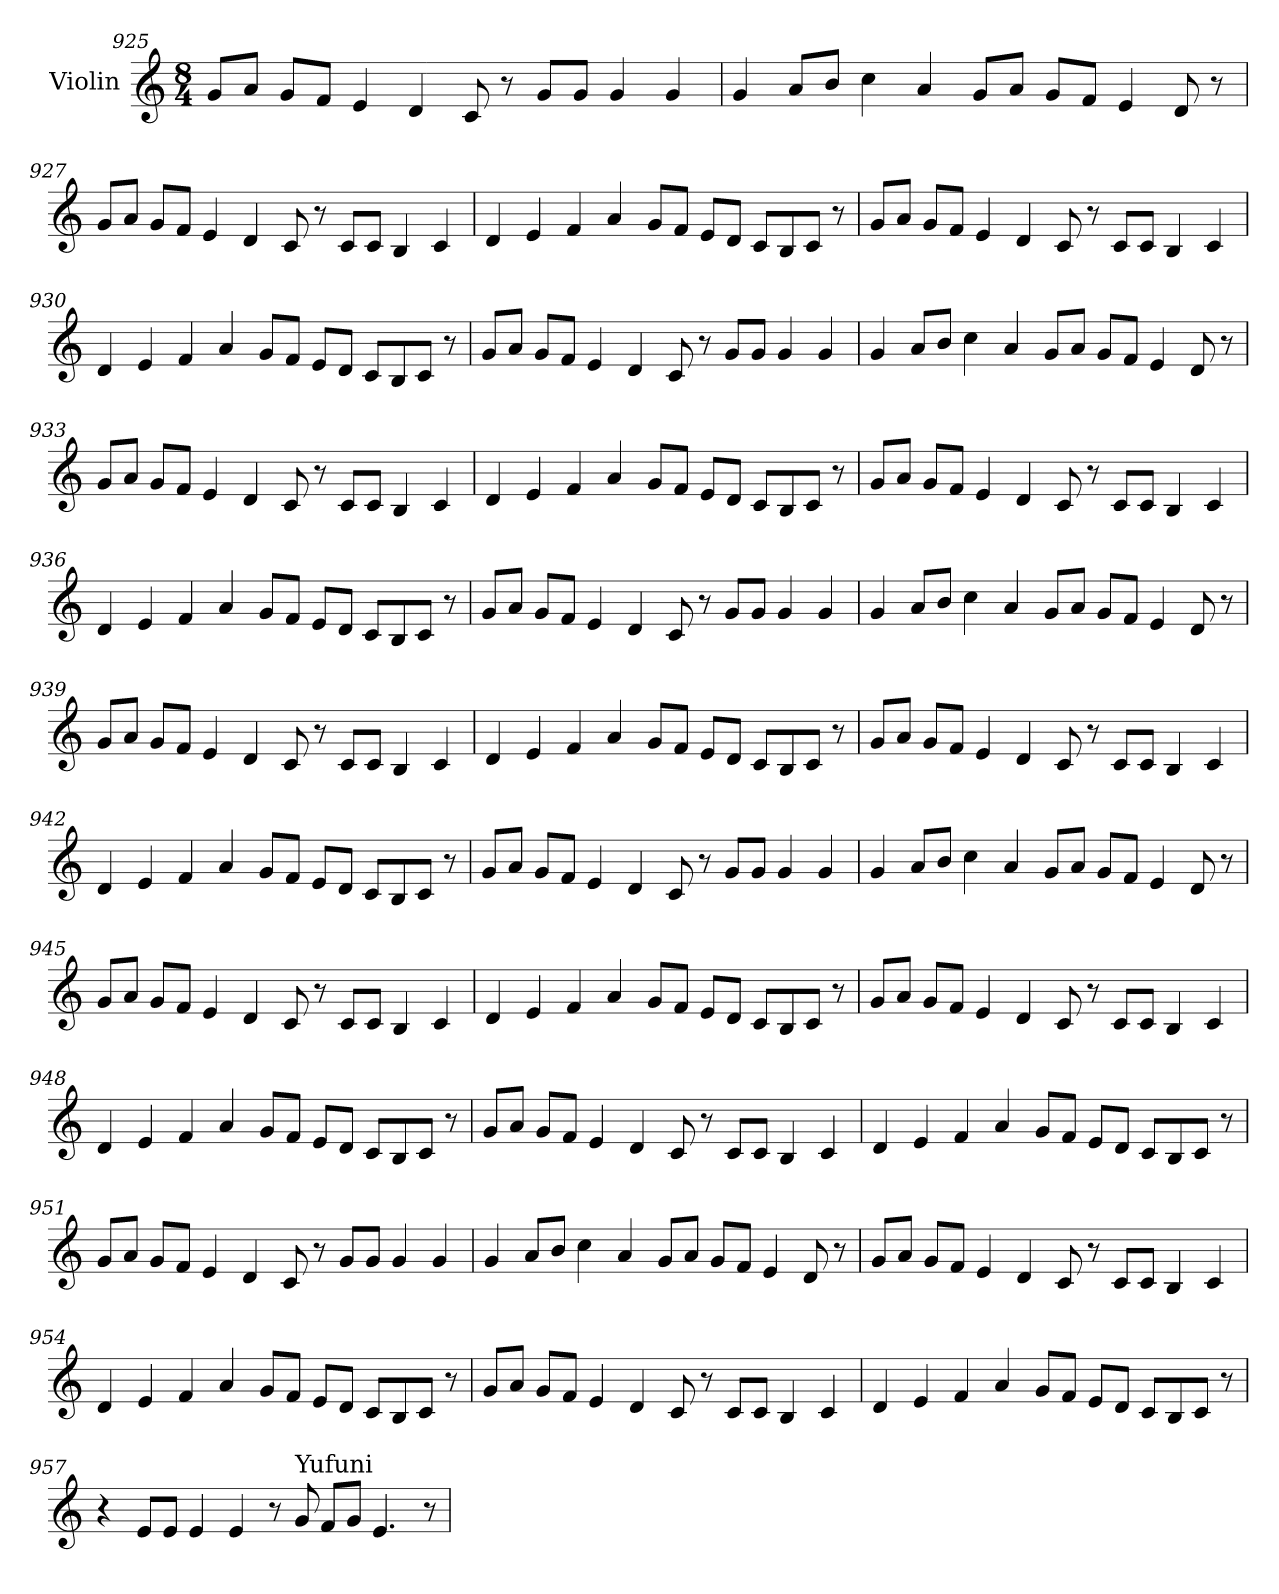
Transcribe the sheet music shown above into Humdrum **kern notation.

**kern
*part1
*staff1
*I"Violin
!!LO:LB:g=z
*clefG2
*k[]
*M8/4
=925
8g/L
8a/J
8g/L
8f/J
4e/
4d/
8c/
8r
8g/L
8g/J
4g/
4g/
=926
4g/
8a/L
8b/J
4cc\
4a/
8g/L
8a/J
8g/L
8f/J
4e/
8d/
8r
!!LO:PB:g=z
=927
8g/L
8a/J
8g/L
8f/J
4e/
4d/
8c/
8r
8c/L
8c/J
4B/
4c/
=928
4d/
4e/
4f/
4a/
8g/L
8f/J
8e/L
8d/J
8c/L
8B/
8c/J
8r
!!LO:LB:g=z
=929
8g/L
8a/J
8g/L
8f/J
4e/
4d/
8c/
8r
8c/L
8c/J
4B/
4c/
=930
4d/
4e/
4f/
4a/
8g/L
8f/J
8e/L
8d/J
8c/L
8B/
8c/J
8r
!!LO:LB:g=z
=931
8g/L
8a/J
8g/L
8f/J
4e/
4d/
8c/
8r
8g/L
8g/J
4g/
4g/
=932
4g/
8a/L
8b/J
4cc\
4a/
8g/L
8a/J
8g/L
8f/J
4e/
8d/
8r
!!LO:LB:g=z
=933
8g/L
8a/J
8g/L
8f/J
4e/
4d/
8c/
8r
8c/L
8c/J
4B/
4c/
=934
4d/
4e/
4f/
4a/
8g/L
8f/J
8e/L
8d/J
8c/L
8B/
8c/J
8r
!!LO:LB:g=z
=935
8g/L
8a/J
8g/L
8f/J
4e/
4d/
8c/
8r
8c/L
8c/J
4B/
4c/
=936
4d/
4e/
4f/
4a/
8g/L
8f/J
8e/L
8d/J
8c/L
8B/
8c/J
8r
!!LO:LB:g=z
=937
8g/L
8a/J
8g/L
8f/J
4e/
4d/
8c/
8r
8g/L
8g/J
4g/
4g/
=938
4g/
8a/L
8b/J
4cc\
4a/
8g/L
8a/J
8g/L
8f/J
4e/
8d/
8r
!!LO:LB:g=z
=939
8g/L
8a/J
8g/L
8f/J
4e/
4d/
8c/
8r
8c/L
8c/J
4B/
4c/
=940
4d/
4e/
4f/
4a/
8g/L
8f/J
8e/L
8d/J
8c/L
8B/
8c/J
8r
!!LO:LB:g=z
=941
8g/L
8a/J
8g/L
8f/J
4e/
4d/
8c/
8r
8c/L
8c/J
4B/
4c/
=942
4d/
4e/
4f/
4a/
8g/L
8f/J
8e/L
8d/J
8c/L
8B/
8c/J
8r
!!LO:PB:g=z
=943
8g/L
8a/J
8g/L
8f/J
4e/
4d/
8c/
8r
8g/L
8g/J
4g/
4g/
=944
4g/
8a/L
8b/J
4cc\
4a/
8g/L
8a/J
8g/L
8f/J
4e/
8d/
8r
!!LO:LB:g=z
=945
8g/L
8a/J
8g/L
8f/J
4e/
4d/
8c/
8r
8c/L
8c/J
4B/
4c/
=946
4d/
4e/
4f/
4a/
8g/L
8f/J
8e/L
8d/J
8c/L
8B/
8c/J
8r
!!LO:LB:g=z
=947
8g/L
8a/J
8g/L
8f/J
4e/
4d/
8c/
8r
8c/L
8c/J
4B/
4c/
=948
4d/
4e/
4f/
4a/
8g/L
8f/J
8e/L
8d/J
8c/L
8B/
8c/J
8r
!!LO:LB:g=z
=949
8g/L
8a/J
8g/L
8f/J
4e/
4d/
8c/
8r
8c/L
8c/J
4B/
4c/
=950
4d/
4e/
4f/
4a/
8g/L
8f/J
8e/L
8d/J
8c/L
8B/
8c/J
8r
!!LO:LB:g=z
=951
8g/L
8a/J
8g/L
8f/J
4e/
4d/
8c/
8r
8g/L
8g/J
4g/
4g/
=952
4g/
8a/L
8b/J
4cc\
4a/
8g/L
8a/J
8g/L
8f/J
4e/
8d/
8r
!!LO:LB:g=z
=953
8g/L
8a/J
8g/L
8f/J
4e/
4d/
8c/
8r
8c/L
8c/J
4B/
4c/
=954
4d/
4e/
4f/
4a/
8g/L
8f/J
8e/L
8d/J
8c/L
8B/
8c/J
8r
!!LO:LB:g=z
=955
8g/L
8a/J
8g/L
8f/J
4e/
4d/
8c/
8r
8c/L
8c/J
4B/
4c/
=956
4d/
4e/
4f/
4a/
8g/L
8f/J
8e/L
8d/J
8c/L
8B/
8c/J
8r
!!LO:LB:g=z
=957
4r
8e/L
8e/J
4e/
4e/
8r
!LO:TX:a:t=Yufuni
8g/
8f/L
8g/J
4.e/
8r
=
*-
